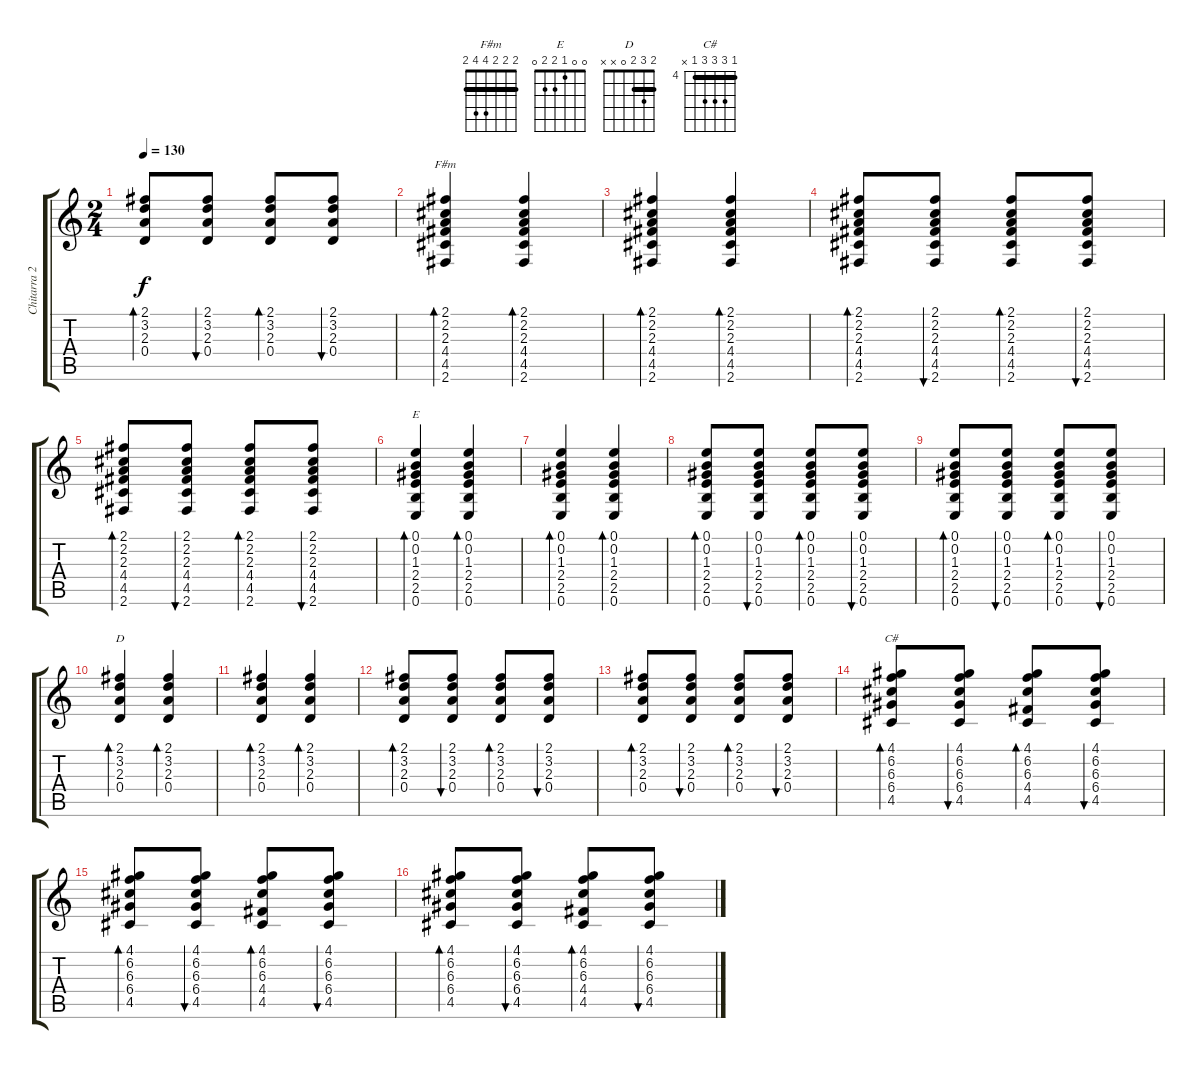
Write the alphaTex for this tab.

\track ("Chitarra 2" "Chitarra 2") {instrument acousticguitarsteel}
\staff {score tabs}
\tuning (E4 B3 G3 D3 A2 E2) {hide}
\chord ("F#m" 2 2 2 4 4 2) {barre 2}
\chord ("E" 0 0 1 2 2 0)
\chord ("D" 2 3 2 0 x x) {barre 2}
\chord ("C#" 4 6 6 6 4 x) {firstfret 4 barre 4}
\ts (2 4)
\tempo 130
\clef g2
\ks c
(2.1 3.2 2.3 0.4).8{bd 60 dy f} (2.1 3.2 2.3 0.4).8{bu 60} (2.1 3.2 2.3 0.4).8{bd 60} (2.1 3.2 2.3 0.4).8{bu 60} |
(2.1 2.2 2.3 4.4 4.5 2.6).4{bd 60 ch "F#m"} (2.1 2.2 2.3 4.4 4.5 2.6).4{bd 60} |
(2.1 2.2 2.3 4.4 4.5 2.6).4{bd 60} (2.1 2.2 2.3 4.4 4.5 2.6).4{bd 60} |
(2.1 2.2 2.3 4.4 4.5 2.6).8{bd 60} (2.1 2.2 2.3 4.4 4.5 2.6).8{bu 60} (2.1 2.2 2.3 4.4 4.5 2.6).8{bd 60} (2.1 2.2 2.3 4.4 4.5 2.6).8{bu 60} |
(2.1 2.2 2.3 4.4 4.5 2.6).8{bd 60} (2.1 2.2 2.3 4.4 4.5 2.6).8{bu 60} (2.1 2.2 2.3 4.4 4.5 2.6).8{bd 60} (2.1 2.2 2.3 4.4 4.5 2.6).8{bu 60} |
(0.1 0.2 1.3 2.4 2.5 0.6).4{bd 60 ch "E"} (0.1 0.2 1.3 2.4 2.5 0.6).4{bd 60} |
(0.1 0.2 1.3 2.4 2.5 0.6).4{bd 60} (0.1 0.2 1.3 2.4 2.5 0.6).4{bd 60} |
(0.1 0.2 1.3 2.4 2.5 0.6).8{bd 60} (0.1 0.2 1.3 2.4 2.5 0.6).8{bu 60} (0.1 0.2 1.3 2.4 2.5 0.6).8{bd 60} (0.1 0.2 1.3 2.4 2.5 0.6).8{bu 60} |
(0.1 0.2 1.3 2.4 2.5 0.6).8{bd 60} (0.1 0.2 1.3 2.4 2.5 0.6).8{bu 60} (0.1 0.2 1.3 2.4 2.5 0.6).8{bd 60} (0.1 0.2 1.3 2.4 2.5 0.6).8{bu 60} |
(2.1 3.2 2.3 0.4).4{bd 60 ch "D"} (2.1 3.2 2.3 0.4).4{bd 60} |
(2.1 3.2 2.3 0.4).4{bd 60} (2.1 3.2 2.3 0.4).4{bd 60} |
(2.1 3.2 2.3 0.4).8{bd 60} (2.1 3.2 2.3 0.4).8{bu 60} (2.1 3.2 2.3 0.4).8{bd 60} (2.1 3.2 2.3 0.4).8{bu 60} |
(2.1 3.2 2.3 0.4).8{bd 60} (2.1 3.2 2.3 0.4).8{bu 60} (2.1 3.2 2.3 0.4).8{bd 60} (2.1 3.2 2.3 0.4).8{bu 60} |
(4.1 6.2 6.3 6.4 4.5).8{bd 60 ch "C#"} (4.1 6.2 6.3 6.4 4.5).8{bu 60} (4.1 6.2 6.3 4.4 4.5).8{bd 60} (4.1 6.2 6.3 6.4 4.5).8{bu 60} |
(4.1 6.2 6.3 6.4 4.5).8{bd 60} (4.1 6.2 6.3 6.4 4.5).8{bu 60} (4.1 6.2 6.3 4.4 4.5).8{bd 60} (4.1 6.2 6.3 6.4 4.5).8{bu 60} |
(4.1 6.2 6.3 6.4 4.5).8{bd 60} (4.1 6.2 6.3 6.4 4.5).8{bu 60} (4.1 6.2 6.3 4.4 4.5).8{bd 60} (4.1 6.2 6.3 6.4 4.5).8{bu 60}
